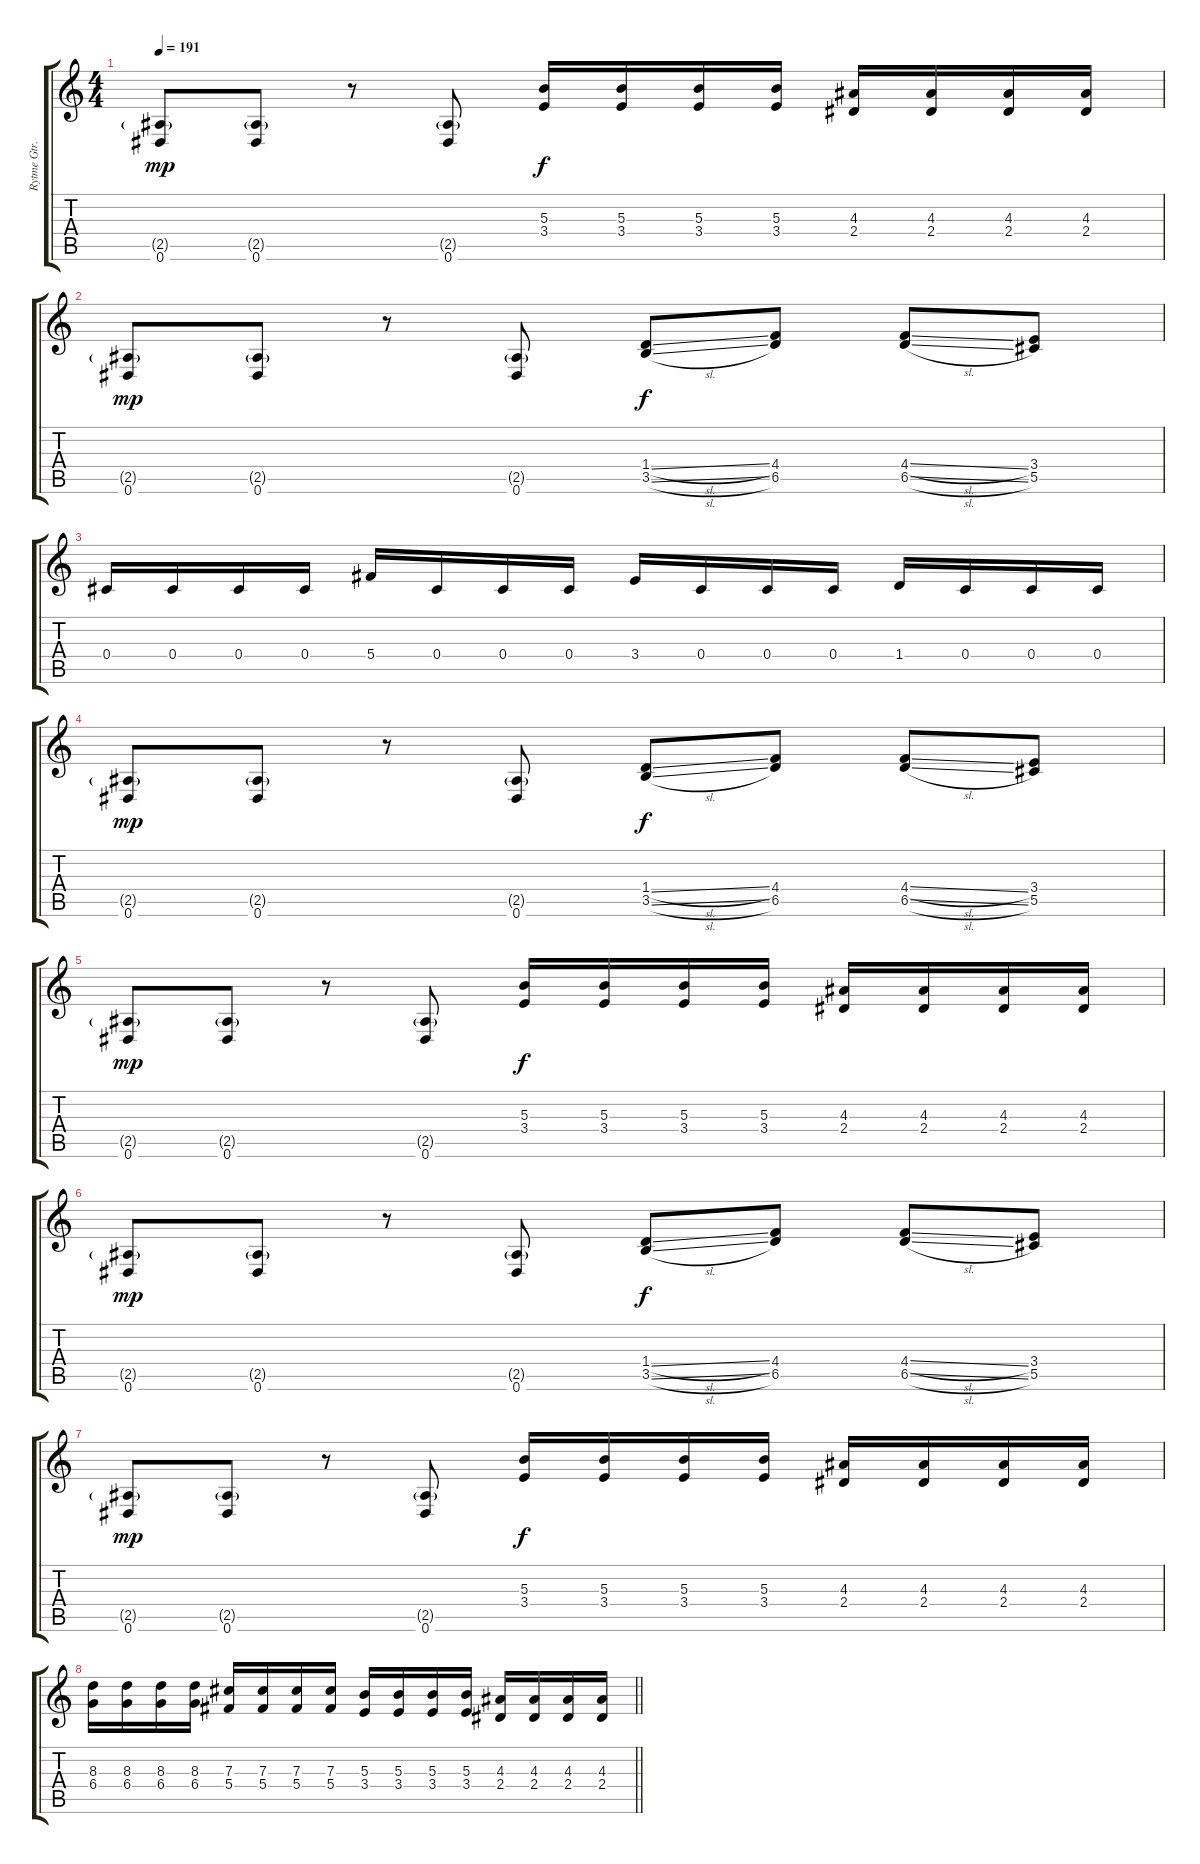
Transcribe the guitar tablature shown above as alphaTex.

\track ("Rytme Gtr. 1" "Rytme Gtr.") {instrument distortionguitar}
\staff {score tabs}
\tuning (Eb4 Bb3 Gb3 Db3 Ab2 Eb2) {hide}
\ts (4 4)
\tempo 191
\clef g2
\ks c
(2.5{g} 0.6).8{dy mp} (2.5{g} 0.6).8 r.8 (2.5{g} 0.6).8 (5.3 3.4).16{dy f} (5.3 3.4).16 (5.3 3.4).16 (5.3 3.4).16 (4.3 2.4).16 (4.3 2.4).16 (4.3 2.4).16 (4.3 2.4).16 |
(2.5{g} 0.6).8{dy mp} (2.5{g} 0.6).8 r.8 (2.5{g} 0.6).8 (1.4{sl} 3.5{sl}).8{dy f} (4.4 6.5).8 (4.4{sl} 6.5{sl}).8 (3.4 5.5).8 |
0.4.16 0.4.16 0.4.16 0.4.16 5.4.16 0.4.16 0.4.16 0.4.16 3.4.16 0.4.16 0.4.16 0.4.16 1.4.16 0.4.16 0.4.16 0.4.16 |
(2.5{g} 0.6).8{dy mp} (2.5{g} 0.6).8 r.8 (2.5{g} 0.6).8 (1.4{sl} 3.5{sl}).8{dy f} (4.4 6.5).8 (4.4{sl} 6.5{sl}).8 (3.4 5.5).8 |
(2.5{g} 0.6).8{dy mp} (2.5{g} 0.6).8 r.8 (2.5{g} 0.6).8 (5.3 3.4).16{dy f} (5.3 3.4).16 (5.3 3.4).16 (5.3 3.4).16 (4.3 2.4).16 (4.3 2.4).16 (4.3 2.4).16 (4.3 2.4).16 |
(2.5{g} 0.6).8{dy mp} (2.5{g} 0.6).8 r.8 (2.5{g} 0.6).8 (1.4{sl} 3.5{sl}).8{dy f} (4.4 6.5).8 (4.4{sl} 6.5{sl}).8 (3.4 5.5).8 |
(2.5{g} 0.6).8{dy mp} (2.5{g} 0.6).8 r.8 (2.5{g} 0.6).8 (5.3 3.4).16{dy f} (5.3 3.4).16 (5.3 3.4).16 (5.3 3.4).16 (4.3 2.4).16 (4.3 2.4).16 (4.3 2.4).16 (4.3 2.4).16 |
\barLineRight lightlight
(8.3 6.4).16 (8.3 6.4).16 (8.3 6.4).16 (8.3 6.4).16 (7.3 5.4).16 (7.3 5.4).16 (7.3 5.4).16 (7.3 5.4).16 (5.3 3.4).16 (5.3 3.4).16 (5.3 3.4).16 (5.3 3.4).16 (4.3 2.4).16 (4.3 2.4).16 (4.3 2.4).16 (4.3 2.4).16
